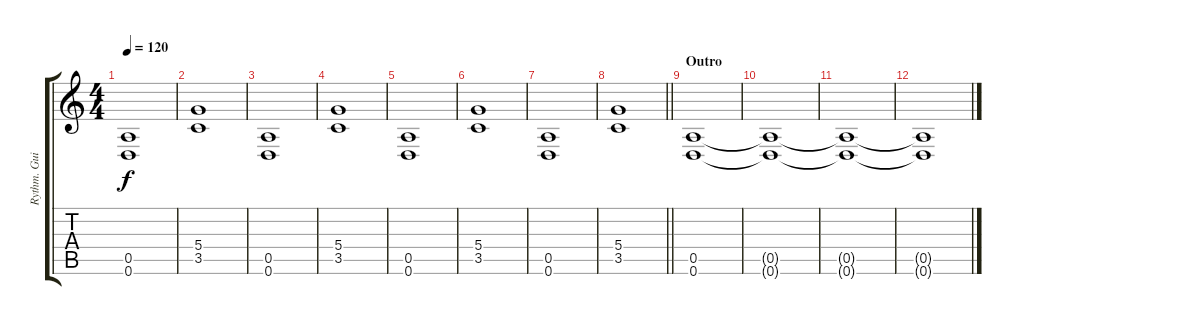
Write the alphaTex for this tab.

\track ("Rythm. Guitar" "Rythm. Gui") {instrument distortionguitar}
\staff {score tabs}
\tuning (E4 B3 G3 D3 A2 D2) {hide}
\ts (4 4)
\tempo 120
\clef g2
\ks c
(0.5 0.6).1{dy f} |
(5.4 3.5).1 |
(0.5 0.6).1 |
(5.4 3.5).1 |
(0.5 0.6).1 |
(5.4 3.5).1 |
(0.5 0.6).1 |
\barLineRight lightlight
(5.4 3.5).1 |
\section ("" "Outro")
(0.5 0.6).1{volume 0} |
(0.5{t} 0.6{t}).1 |
(0.5{t} 0.6{t}).1 |
(0.5{t} 0.6{t}).1
